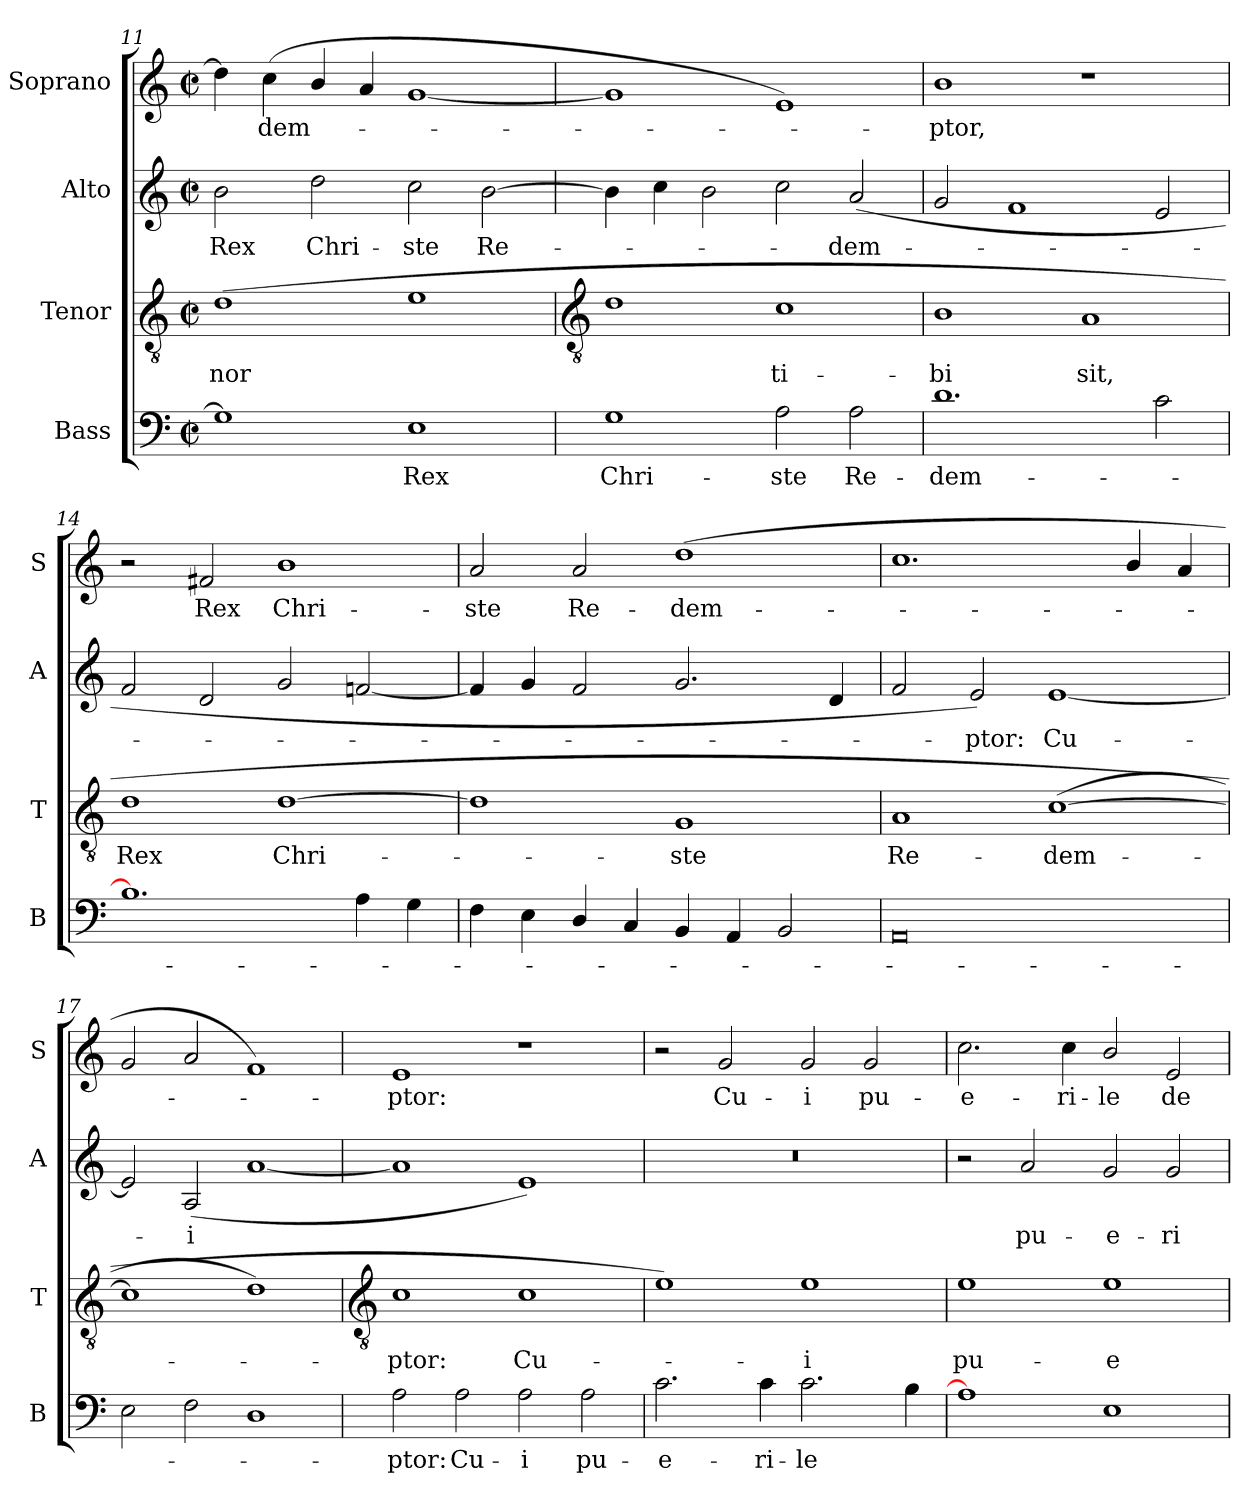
**kern	**text	**kern	**text	**kern	**text	**kern	**text
*part4	*part4	*part3	*part3	*part2	*part2	*part1	*part1
*staff4	*staff4	*staff3	*staff3	*staff2	*staff2	*staff1	*staff1
*I"Bass	*	*I"Tenor	*	*I"Alto	*	*I"Soprano	*
*I'B	*	*I'T	*	*I'A	*	*I'S	*
*clefF4	*	*clefGv2	*	*clefG2	*	*clefG2	*
*k[]	*	*k[]	*	*k[]	*	*k[]	*
*C:	*	*C:	*	*C:	*	*C:	*
*M4/2	*	*M4/2	*	*M4/2	*	*M4/2	*
*met(c|)	*	*met(c|)	*	*met(c|)	*	*met(c|)	*
=11	=11	=11	=11	=11	=11	=11	=11
!	!	!	!LO:LY:b	!	!LO:LY:b	!	!
1G]	.	(>1d	-nor	2b	Rex	4dd]	.
!	!	!	!	!	!	!	!LO:LY:b
.	.	.	.	.	.	(<4cc	dem-
!	!	!	!	!	!LO:LY:b	!	!
.	.	.	.	2dd	Chri-	4b/	.
.	.	.	.	.	.	4a	.
!	!LO:LY:b	!	!	!	!LO:LY:b	!	!
1E	Rex	1e	.	2cc	-ste	[1g	.
!	!	!	!	!	!LO:LY:b	!	!
.	.	.	.	[2b	Re-	.	.
!!LO:LB:g=z
=12	=12	=12	=12	=12	=12	=12	=12
*	*	*clefGv2	*	*	*	*	*
!	!LO:LY:b	!	!	!	!	!	!
1G	Chri-	1d	.	4b]	.	1g]	.
.	.	.	.	4cc	.	.	.
.	.	.	.	2b	.	.	.
!	!LO:LY:b	!	!LO:LY:b	!	!	!	!
2A	-ste	1c	ti-	2cc	.	1e)	.
!	!LO:LY:b	!	!	!	!LO:LY:b	!	!
2A	Re-	.	.	(<2a	dem-	.	.
=13	=13	=13	=13	=13	=13	=13	=13
!	!LO:LY:b	!	!LO:LY:b	!	!	!	!LO:LY:b
1.d	-dem-	1B	-bi	2g	.	1b	ptor,
.	.	.	.	1f	.	.	.
!	!	!	!LO:LY:b	!	!	!	!
.	.	1A	sit,	.	.	1r	.
2c	.	.	.	2e	.	.	.
=14	=14	=14	=14	=14	=14	=14	=14
!	!	!	!LO:LY:b	!	!	!	!
1.B]	.	1d	Rex	2f	.	2r	.
!	!	!	!	!	!	!	!LO:LY:b
.	.	.	.	2d	.	2f#X	Rex
!	!	!	!LO:LY:b	!	!	!	!LO:LY:b
.	.	[1d	Chri-	2g	.	1b	Chri-
4A	.	.	.	[2fn	.	.	.
4G	.	.	.	.	.	.	.
=15	=15	=15	=15	=15	=15	=15	=15
!	!	!	!	!	!	!	!LO:LY:b
4F	.	1d]	.	4f]	.	2a	-ste
4E	.	.	.	4g	.	.	.
!	!	!	!	!	!	!	!LO:LY:b
4D/	.	.	.	2f	.	2a	Re-
4C	.	.	.	.	.	.	.
!	!	!	!LO:LY:b	!	!	!	!LO:LY:b
4BB	.	1G	ste	2.g	.	(<1dd	-dem-
4AA	.	.	.	.	.	.	.
2BB	.	.	.	.	.	.	.
.	.	.	.	4d	.	.	.
=16	=16	=16	=16	=16	=16	=16	=16
!	!	!	!LO:LY:b	!	!	!	!
0AA	.	1A	Re-	2f	.	1.cc	.
!	!	!	!	!	!LO:LY:b	!	!
.	.	.	.	2e)	ptor:	.	.
!	!	!	!LO:LY:b	!	!LO:LY:b	!	!
.	.	(>[1c	-dem-	[1e	Cu-	.	.
.	.	.	.	.	.	4b/	.
.	.	.	.	.	.	4a	.
=17	=17	=17	=17	=17	=17	=17	=17
2E	.	1c]	.	2e]	.	2g	.
!	!	!	!	!	!LO:LY:b	!	!
2F	.	.	.	(<2A	i	2a	.
1D	.	1d)	.	[1a	.	1f)	.
!!LO:LB:g=z
=18	=18	=18	=18	=18	=18	=18	=18
*	*	*clefGv2	*	*	*	*	*
!	!LO:LY:b	!	!LO:LY:b	!	!	!	!LO:LY:b
2A	ptor:	1c	ptor:	1a]	.	1e	ptor:
!	!LO:LY:b	!	!	!	!	!	!
2A	Cu-	.	.	.	.	.	.
!	!LO:LY:b	!	!LO:LY:b	!	!	!	!
2A	-i	1c	Cu-	1e)	.	1r	.
!	!LO:LY:b	!	!	!	!	!	!
2A	pu-	.	.	.	.	.	.
=19	=19	=19	=19	=19	=19	=19	=19
!	!LO:LY:b	!	!	!	!	!	!
2.c	-e-	1e)	.	0r	.	2r	.
!	!	!	!	!	!	!	!LO:LY:b
.	.	.	.	.	.	2g	Cu-
!	!LO:LY:b	!	!	!	!	!	!
4c	-ri-	.	.	.	.	.	.
!	!LO:LY:b	!	!LO:LY:b	!	!	!	!LO:LY:b
2.c	-le	1e	i	.	.	2g	-i
!	!	!	!	!	!	!	!LO:LY:b
.	.	.	.	.	.	2g	pu-
4B	.	.	.	.	.	.	.
=20	=20	=20	=20	=20	=20	=20	=20
!	!	!	!LO:LY:b	!	!	!	!LO:LY:b
1A]	.	1e	pu-	2r	.	2.cc	-e-
!	!	!	!	!	!LO:LY:b	!	!
.	.	.	.	2a	pu-	.	.
!	!	!	!	!	!	!	!LO:LY:b
.	.	.	.	.	.	4cc	-ri-
!	!	!	!LO:LY:b	!	!LO:LY:b	!	!LO:LY:b
1E	.	1e	-e-	2g	-e-	2b/	-le
!	!	!	!	!	!LO:LY:b	!	!LO:LY:b
.	.	.	.	2g	-ri-	2e	de-
=	=	=	=	=	=	=	=
*-	*-	*-	*-	*-	*-	*-	*-
